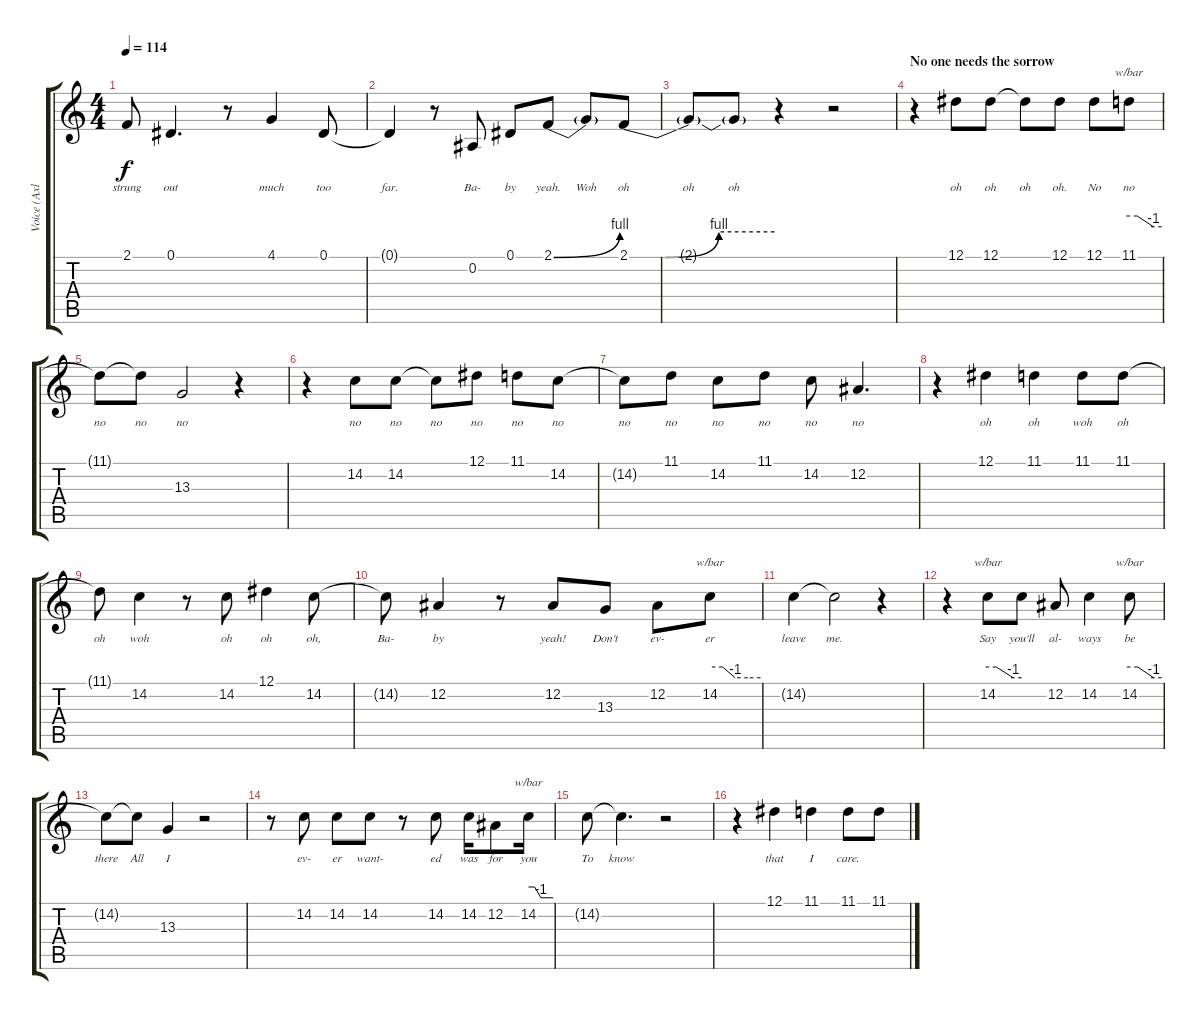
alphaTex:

\track ("Voice (Axl)" "Voice (Axl") {instrument lead2sawtooth}
\staff {score tabs}
\tuning (Eb4 Bb3 Gb3 Db3 Ab2 Eb2) {hide}
\ts (4 4)
\tempo 114
\clef g2
\ks c
2.1{t}.8{lyrics (0 "strung") lyrics (1 "") lyrics (2 "") lyrics (3 "") lyrics (4 "") dy f} 0.1.4{d lyrics (0 "out") lyrics (1 "") lyrics (2 "") lyrics (3 "") lyrics (4 "")} r.8 4.1.4{lyrics (0 "much") lyrics (1 "") lyrics (2 "") lyrics (3 "") lyrics (4 "")} 0.1.8{lyrics (0 "too") lyrics (1 "") lyrics (2 "") lyrics (3 "") lyrics (4 "")} |
0.1{t}.4{lyrics (0 "far.") lyrics (1 "") lyrics (2 "") lyrics (3 "") lyrics (4 "")} r.8 0.2.8{lyrics (0 "Ba-") lyrics (1 "") lyrics (2 "") lyrics (3 "") lyrics (4 "")} 0.1.8{lyrics (0 "by") lyrics (1 "") lyrics (2 "") lyrics (3 "") lyrics (4 "")} 2.1{be (bend 0 0 60 4)}.8{lyrics (0 "yeah.") lyrics (1 "") lyrics (2 "") lyrics (3 "") lyrics (4 "")} 2.1{t}.8{lyrics (0 "Woh") lyrics (1 "") lyrics (2 "") lyrics (3 "") lyrics (4 "")} 2.1{be (custom 0 0 15 0 37 4 60 4)}.8{lyrics (0 "oh") lyrics (1 "") lyrics (2 "") lyrics (3 "") lyrics (4 "")} |
2.1{t}.8{lyrics (0 "oh") lyrics (1 "") lyrics (2 "") lyrics (3 "") lyrics (4 "")} 2.1{t}.8{lyrics (0 "oh") lyrics (1 "") lyrics (2 "") lyrics (3 "") lyrics (4 "")} r.4 r.2 |
\section ("" "No one needs the sorrow")
r.4 12.1.8{lyrics (0 "oh") lyrics (1 "") lyrics (2 "") lyrics (3 "") lyrics (4 "")} 12.1.8{lyrics (0 "oh") lyrics (1 "") lyrics (2 "") lyrics (3 "") lyrics (4 "")} 12.1{t}.8{lyrics (0 "oh") lyrics (1 "") lyrics (2 "") lyrics (3 "") lyrics (4 "")} 12.1.8{lyrics (0 "oh.") lyrics (1 "") lyrics (2 "") lyrics (3 "") lyrics (4 "")} 12.1.8{lyrics (0 "No") lyrics (1 "") lyrics (2 "") lyrics (3 "") lyrics (4 "")} 11.1.8{tbe (custom default 0 0 15 0 45 -4 60 -4) lyrics (0 "no") lyrics (1 "") lyrics (2 "") lyrics (3 "") lyrics (4 "")} |
11.1{t}.8{lyrics (0 "no") lyrics (1 "") lyrics (2 "") lyrics (3 "") lyrics (4 "")} 11.1{t}.8{lyrics (0 "no") lyrics (1 "") lyrics (2 "") lyrics (3 "") lyrics (4 "")} 13.3.2{lyrics (0 "no") lyrics (1 "") lyrics (2 "") lyrics (3 "") lyrics (4 "")} r.4 |
r.4 14.2.8{lyrics (0 "no") lyrics (1 "") lyrics (2 "") lyrics (3 "") lyrics (4 "")} 14.2.8{lyrics (0 "no") lyrics (1 "") lyrics (2 "") lyrics (3 "") lyrics (4 "")} 14.2{t}.8{lyrics (0 "no") lyrics (1 "") lyrics (2 "") lyrics (3 "") lyrics (4 "")} 12.1.8{lyrics (0 "no") lyrics (1 "") lyrics (2 "") lyrics (3 "") lyrics (4 "")} 11.1.8{lyrics (0 "no") lyrics (1 "") lyrics (2 "") lyrics (3 "") lyrics (4 "")} 14.2.8{lyrics (0 "no") lyrics (1 "") lyrics (2 "") lyrics (3 "") lyrics (4 "")} |
14.2{t}.8{lyrics (0 "no") lyrics (1 "") lyrics (2 "") lyrics (3 "") lyrics (4 "")} 11.1.8{lyrics (0 "no") lyrics (1 "") lyrics (2 "") lyrics (3 "") lyrics (4 "")} 14.2.8{lyrics (0 "no") lyrics (1 "") lyrics (2 "") lyrics (3 "") lyrics (4 "")} 11.1.8{lyrics (0 "no") lyrics (1 "") lyrics (2 "") lyrics (3 "") lyrics (4 "")} 14.2.8{lyrics (0 "no") lyrics (1 "") lyrics (2 "") lyrics (3 "") lyrics (4 "")} 12.2.4{d lyrics (0 "no") lyrics (1 "") lyrics (2 "") lyrics (3 "") lyrics (4 "")} |
r.4 12.1.4{lyrics (0 "oh") lyrics (1 "") lyrics (2 "") lyrics (3 "") lyrics (4 "")} 11.1.4{lyrics (0 "oh") lyrics (1 "") lyrics (2 "") lyrics (3 "") lyrics (4 "")} 11.1.8{lyrics (0 "woh") lyrics (1 "") lyrics (2 "") lyrics (3 "") lyrics (4 "")} 11.1.8{lyrics (0 "oh") lyrics (1 "") lyrics (2 "") lyrics (3 "") lyrics (4 "")} |
11.1{t}.8{lyrics (0 "oh") lyrics (1 "") lyrics (2 "") lyrics (3 "") lyrics (4 "")} 14.2.4{lyrics (0 "woh") lyrics (1 "") lyrics (2 "") lyrics (3 "") lyrics (4 "")} r.8 14.2.8{lyrics (0 "oh") lyrics (1 "") lyrics (2 "") lyrics (3 "") lyrics (4 "")} 12.1.4{lyrics (0 "oh") lyrics (1 "") lyrics (2 "") lyrics (3 "") lyrics (4 "")} 14.2.8{lyrics (0 "oh,") lyrics (1 "") lyrics (2 "") lyrics (3 "") lyrics (4 "")} |
14.2{t}.8{lyrics (0 "Ba-") lyrics (1 "") lyrics (2 "") lyrics (3 "") lyrics (4 "")} 12.2.4{lyrics (0 "by") lyrics (1 "") lyrics (2 "") lyrics (3 "") lyrics (4 "")} r.8 12.2.8{lyrics (0 "yeah!") lyrics (1 "") lyrics (2 "") lyrics (3 "") lyrics (4 "")} 13.3.8{lyrics (0 "Don't") lyrics (1 "") lyrics (2 "") lyrics (3 "") lyrics (4 "")} 12.2.8{lyrics (0 "ev-") lyrics (1 "") lyrics (2 "") lyrics (3 "") lyrics (4 "")} 14.2.8{tbe (custom default 0 0 15 0 30 -4 45 -4 60 -4) lyrics (0 "er") lyrics (1 "") lyrics (2 "") lyrics (3 "") lyrics (4 "")} |
14.2{t}.4{lyrics (0 "leave") lyrics (1 "") lyrics (2 "") lyrics (3 "") lyrics (4 "")} 14.2{t}.2{lyrics (0 "me.") lyrics (1 "") lyrics (2 "") lyrics (3 "") lyrics (4 "")} r.4 |
r.4 14.2.8{tbe (custom default 0 0 15 0 45 -4 60 -4) lyrics (0 "Say") lyrics (1 "") lyrics (2 "") lyrics (3 "") lyrics (4 "")} 14.2{t}.8{lyrics (0 "you'll") lyrics (1 "") lyrics (2 "") lyrics (3 "") lyrics (4 "")} 12.2.8{lyrics (0 "al-") lyrics (1 "") lyrics (2 "") lyrics (3 "") lyrics (4 "")} 14.2.4{lyrics (0 "ways") lyrics (1 "") lyrics (2 "") lyrics (3 "") lyrics (4 "")} 14.2.8{tbe (custom default 0 0 15 0 45 -4 60 -4) lyrics (0 "be") lyrics (1 "") lyrics (2 "") lyrics (3 "") lyrics (4 "")} |
14.2{t}.8{lyrics (0 "there") lyrics (1 "") lyrics (2 "") lyrics (3 "") lyrics (4 "")} 14.2{t}.8{lyrics (0 "All") lyrics (1 "") lyrics (2 "") lyrics (3 "") lyrics (4 "")} 13.3.4{lyrics (0 "I") lyrics (1 "") lyrics (2 "") lyrics (3 "") lyrics (4 "")} r.2 |
r.8 14.2.8{lyrics (0 "ev-") lyrics (1 "") lyrics (2 "") lyrics (3 "") lyrics (4 "")} 14.2.8{lyrics (0 "er") lyrics (1 "") lyrics (2 "") lyrics (3 "") lyrics (4 "")} 14.2.8{lyrics (0 "want-") lyrics (1 "") lyrics (2 "") lyrics (3 "") lyrics (4 "")} r.8 14.2.8{lyrics (0 "ed") lyrics (1 "") lyrics (2 "") lyrics (3 "") lyrics (4 "")} 14.2.16{lyrics (0 "was") lyrics (1 "") lyrics (2 "") lyrics (3 "") lyrics (4 "")} 12.2.8{lyrics (0 "for") lyrics (1 "") lyrics (2 "") lyrics (3 "") lyrics (4 "")} 14.2.16{tbe (custom default 0 0 15 0 30 -4 45 -4 60 -4) lyrics (0 "you") lyrics (1 "") lyrics (2 "") lyrics (3 "") lyrics (4 "")} |
14.2{t}.8{lyrics (0 "To") lyrics (1 "") lyrics (2 "") lyrics (3 "") lyrics (4 "")} 14.2{t}.4{d lyrics (0 "know") lyrics (1 "") lyrics (2 "") lyrics (3 "") lyrics (4 "")} r.2 |
r.4 12.1.4{lyrics (0 "that") lyrics (1 "") lyrics (2 "") lyrics (3 "") lyrics (4 "")} 11.1.4{lyrics (0 "I") lyrics (1 "") lyrics (2 "") lyrics (3 "") lyrics (4 "")} 11.1.8{lyrics (0 "care.") lyrics (1 "") lyrics (2 "") lyrics (3 "") lyrics (4 "")} 11.1.8
